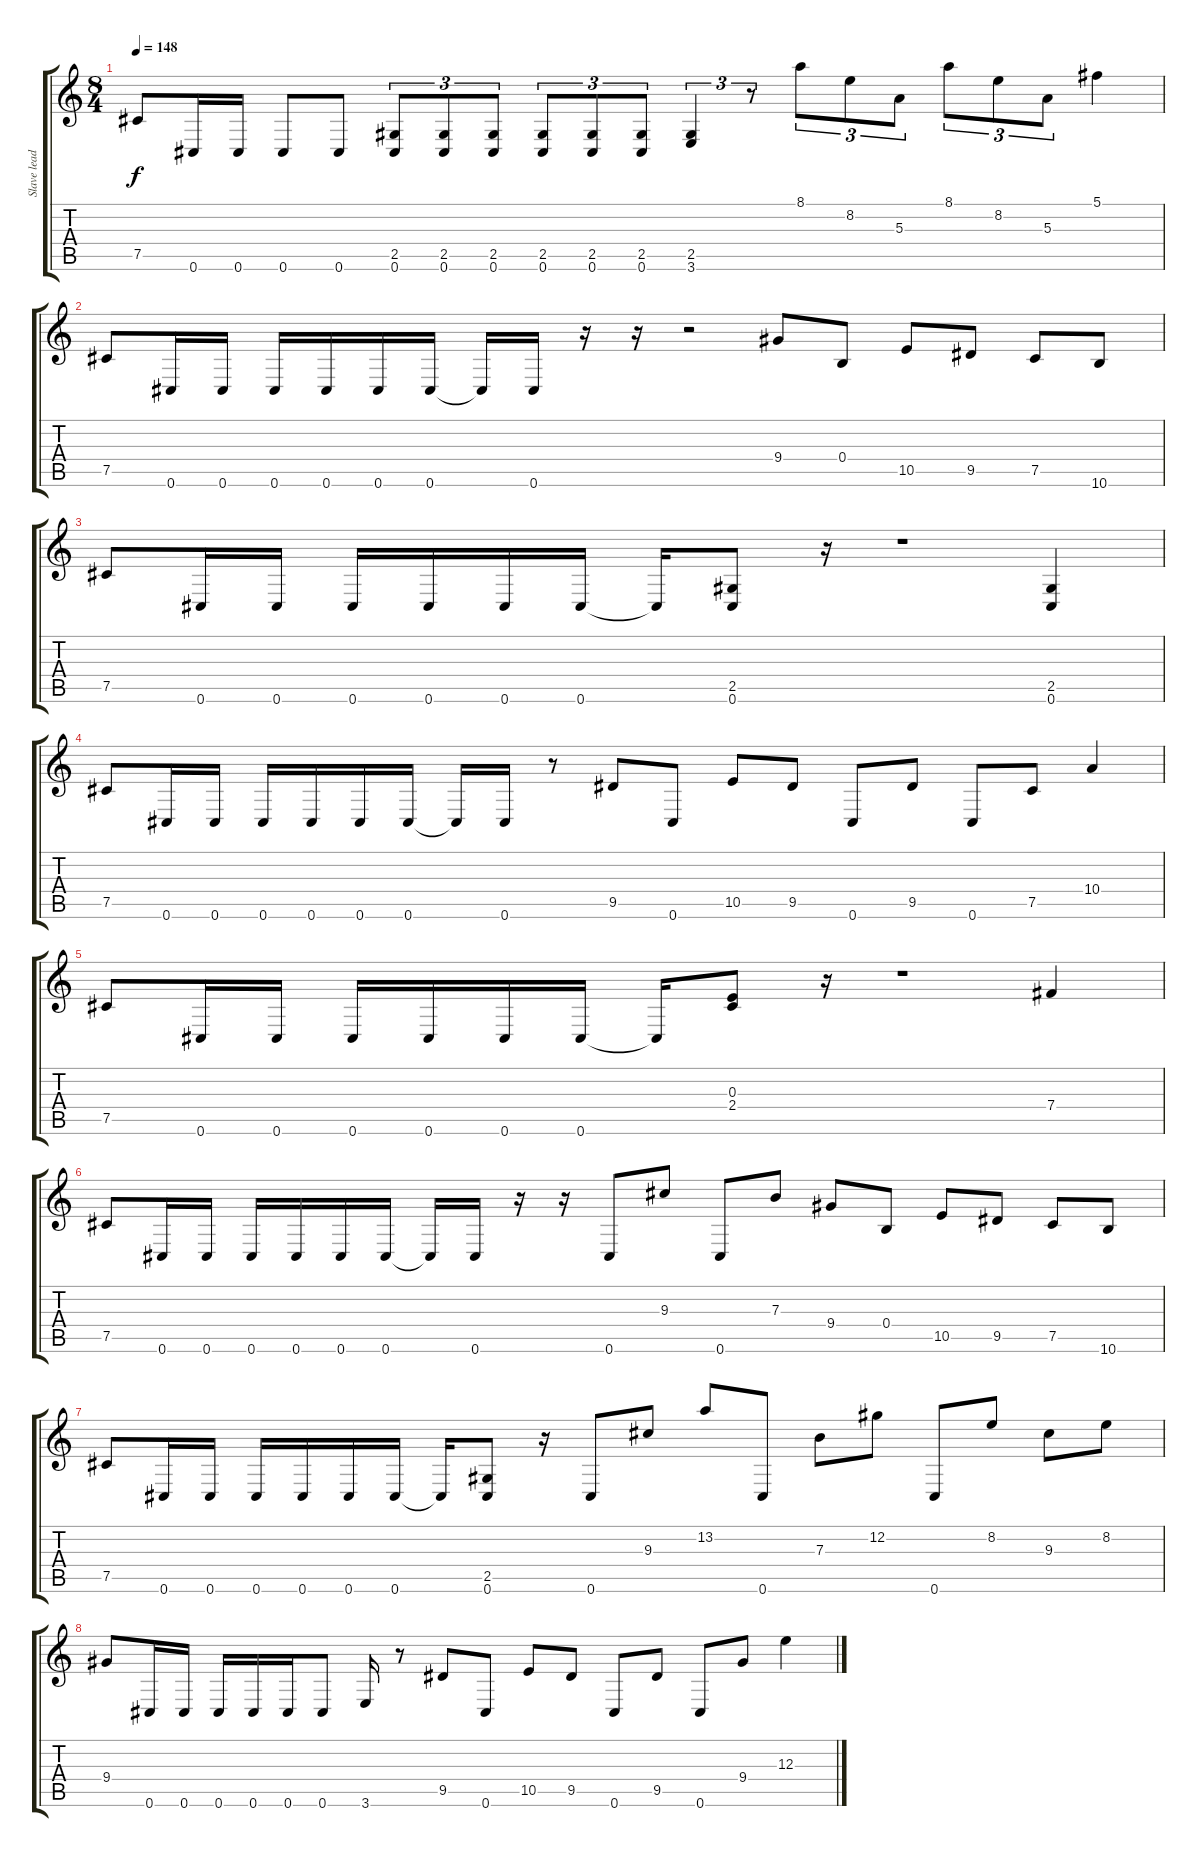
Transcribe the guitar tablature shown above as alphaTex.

\track ("Slave lead guitar(fred)" "Slave lead") {instrument distortionguitar}
\staff {score tabs}
\tuning (Db4 Ab3 E3 B2 Gb2 Db2) {hide}
\ts (8 4)
\tempo 148
\clef g2
\ks c
7.5.8{dy f} 0.6.16 0.6.16 0.6.8 0.6.8 (2.5 0.6).8{tu (3 2)} (2.5 0.6).8{tu (3 2)} (2.5 0.6).8{tu (3 2)} (2.5 0.6).8{tu (3 2)} (2.5 0.6).8{tu (3 2)} (2.5 0.6).8{tu (3 2)} (2.5 3.6).4{tu (3 2)} r.8{tu (3 2)} 8.1.8{tu (3 2)} 8.2.8{tu (3 2)} 5.3.8{tu (3 2)} 8.1.8{tu (3 2)} 8.2.8{tu (3 2)} 5.3.8{tu (3 2)} 5.1.4 |
7.5.8 0.6.16 0.6.16 0.6.16 0.6.16 0.6.16 0.6.16 0.6{t}.16 0.6.16 r.16 r.16 r.2 9.4.8 0.4.8 10.5.8 9.5.8 7.5.8 10.6.8 |
7.5.8 0.6.16 0.6.16 0.6.16 0.6.16 0.6.16 0.6.16 0.6{t}.16 (2.5 0.6).8 r.16 r.1 (2.5 0.6).4 |
7.5.8 0.6.16 0.6.16 0.6.16 0.6.16 0.6.16 0.6.16 0.6{t}.16 0.6.16 r.8 9.5.8 0.6.8 10.5.8 9.5.8 0.6.8 9.5.8 0.6.8 7.5.8 10.4.4 |
7.5.8 0.6.16 0.6.16 0.6.16 0.6.16 0.6.16 0.6.16 0.6{t}.16 (0.3 2.4).8 r.16 r.1 7.4.4 |
7.5.8 0.6.16 0.6.16 0.6.16 0.6.16 0.6.16 0.6.16 0.6{t}.16 0.6.16 r.16 r.16 0.6.8 9.3.8 0.6.8 7.3.8 9.4.8 0.4.8 10.5.8 9.5.8 7.5.8 10.6.8 |
7.5.8 0.6.16 0.6.16 0.6.16 0.6.16 0.6.16 0.6.16 0.6{t}.16 (2.5 0.6).8 r.16 0.6.8 9.3.8 13.2.8 0.6.8 7.3.8 12.2.8 0.6.8 8.2.8 9.3.8 8.2.8 |
9.4.8 0.6.16 0.6.16 0.6.16 0.6.16 0.6.16 0.6.8 3.6.16 r.8 9.5.8 0.6.8 10.5.8 9.5.8 0.6.8 9.5.8 0.6.8 9.4.8 12.3.4
